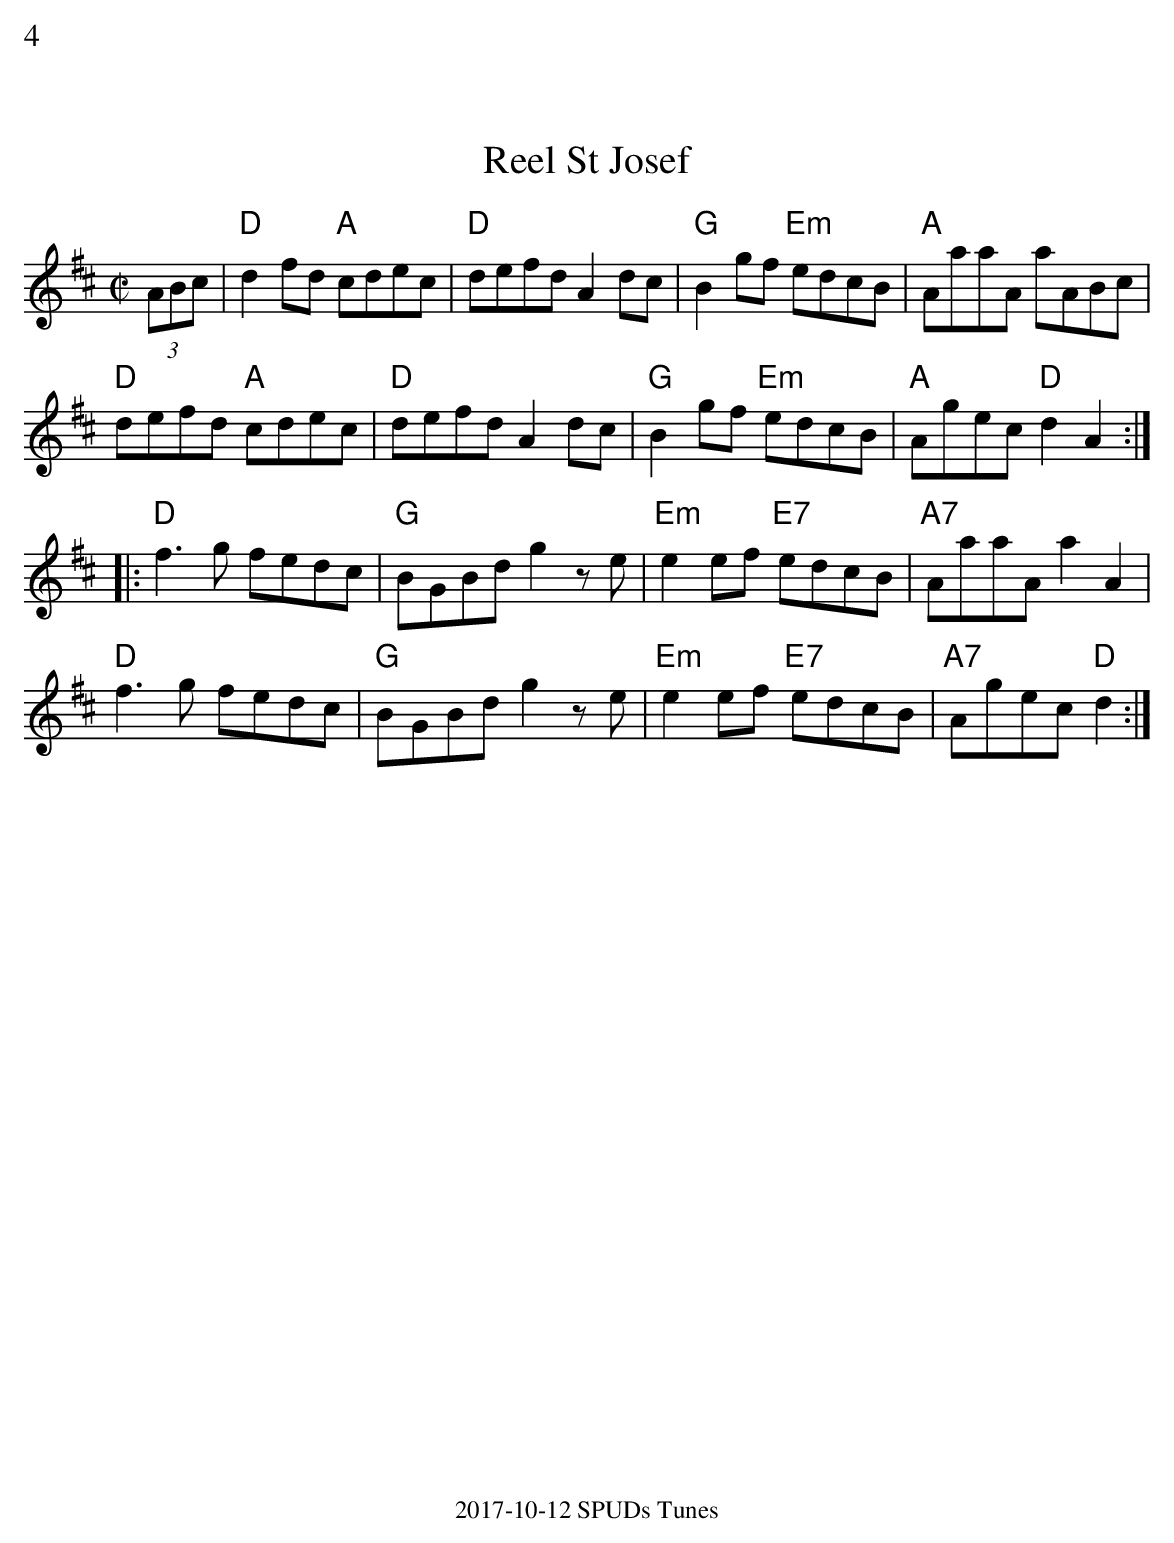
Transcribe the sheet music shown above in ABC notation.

X:1
%%text 4
T: Reel St Josef
M: C|
L:1/8
K: D
(3ABc|"D" d2fd "A" cdec|"D" defd A2dc|"G" B2gf "Em" edcB|"A" AaaA aABc|
"D" defd "A" cdec|"D" defd A2dc|"G" B2gf "Em" edcB|"A" Agec "D" d2A2:|
|:"D"f3g fedc|"G"BGBd g2ze|"Em"e2ef "E7"edcB|"A7"AaaAa2A2|
"D"f3g fedc|"G"BGBd g2ze|"Em"e2ef "E7"edcB|"A7"Agec "D"d2:|
